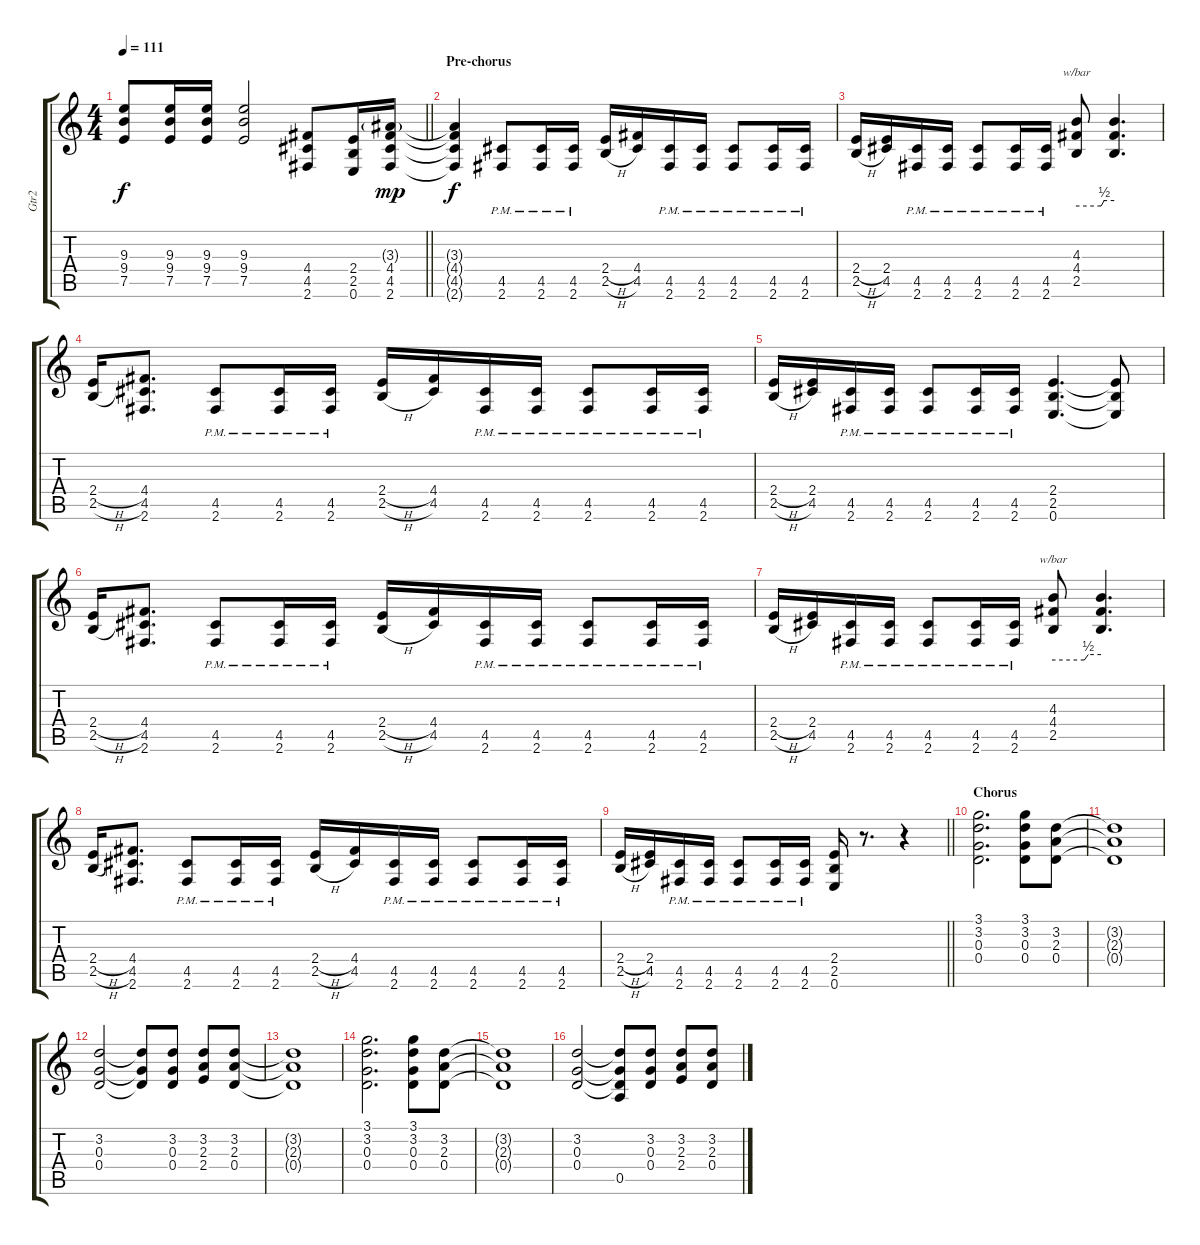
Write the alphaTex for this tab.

\track ("Gtr2" "Gtr2") {instrument distortionguitar}
\staff {score tabs}
\tuning (E4 B3 G3 D3 A2 E2) {hide}
\ts (4 4)
\tempo 111
\clef g2
\barLineRight lightlight
\ks c
(9.3 9.4 7.5).8{dy f} (9.3 9.4 7.5).16 (9.3 9.4 7.5).16 (9.3 9.4 7.5).2 (4.4 4.5 2.6).8 (2.4 2.5 0.6).16 (3.3{g} 4.4 4.5 2.6).16{dy mp} |
\section ("" "Pre-chorus")
(3.3{t} 4.4{t} 4.5{t} 2.6{t}).4{dy f} (4.5{pm} 2.6{pm}).8 (4.5{pm} 2.6{pm}).16 (4.5{pm} 2.6{pm}).16 (2.4{h} 2.5{h}).16 (4.4 4.5).16 (4.5{pm} 2.6{pm}).16 (4.5{pm} 2.6{pm}).16 (4.5{pm} 2.6{pm}).8 (4.5{pm} 2.6{pm}).16 (4.5{pm} 2.6{pm}).16 |
(2.4{h} 2.5{h}).16 (2.4 4.5).16 (4.5{pm} 2.6{pm}).16 (4.5{pm} 2.6{pm}).16 (4.5{pm} 2.6{pm}).8 (4.5{pm} 2.6{pm}).16 (4.5{pm} 2.6{pm}).16 (4.3 4.4 2.5).8{tbe (custom default 0 0 39 0 44 2 60 2)} (4.3{t} 4.4{t} 2.5{t}).4{d} |
(2.4{h} 2.5{h}).16 (4.4 4.5 2.6).8{d} (4.5{pm} 2.6{pm}).8 (4.5{pm} 2.6{pm}).16 (4.5{pm} 2.6{pm}).16 (2.4{h} 2.5{h}).16 (4.4 4.5).16 (4.5{pm} 2.6{pm}).16 (4.5{pm} 2.6{pm}).16 (4.5{pm} 2.6{pm}).8 (4.5{pm} 2.6{pm}).16 (4.5{pm} 2.6{pm}).16 |
(2.4{h} 2.5{h}).16 (2.4 4.5).16 (4.5{pm} 2.6{pm}).16 (4.5{pm} 2.6{pm}).16 (4.5{pm} 2.6{pm}).8 (4.5{pm} 2.6{pm}).16 (4.5{pm} 2.6{pm}).16 (2.4 2.5 0.6).4{d} (2.4{t} 2.5{t} 0.6{t}).8 |
(2.4{h} 2.5{h}).16 (4.4 4.5 2.6).8{d} (4.5{pm} 2.6{pm}).8 (4.5{pm} 2.6{pm}).16 (4.5{pm} 2.6{pm}).16 (2.4{h} 2.5{h}).16 (4.4 4.5).16 (4.5{pm} 2.6{pm}).16 (4.5{pm} 2.6{pm}).16 (4.5{pm} 2.6{pm}).8 (4.5{pm} 2.6{pm}).16 (4.5{pm} 2.6{pm}).16 |
(2.4{h} 2.5{h}).16 (2.4 4.5).16 (4.5{pm} 2.6{pm}).16 (4.5{pm} 2.6{pm}).16 (4.5{pm} 2.6{pm}).8 (4.5{pm} 2.6{pm}).16 (4.5{pm} 2.6{pm}).16 (4.3 4.4 2.5).8{tbe (custom default 0 0 39 0 44 2 60 2)} (4.3{t} 4.4{t} 2.5{t}).4{d} |
(2.4{h} 2.5{h}).16 (4.4 4.5 2.6).8{d} (4.5{pm} 2.6{pm}).8 (4.5{pm} 2.6{pm}).16 (4.5{pm} 2.6{pm}).16 (2.4{h} 2.5{h}).16 (4.4 4.5).16 (4.5{pm} 2.6{pm}).16 (4.5{pm} 2.6{pm}).16 (4.5{pm} 2.6{pm}).8 (4.5{pm} 2.6{pm}).16 (4.5{pm} 2.6{pm}).16 |
\barLineRight lightlight
(2.4{h} 2.5{h}).16 (2.4 4.5).16 (4.5{pm} 2.6{pm}).16 (4.5{pm} 2.6{pm}).16 (4.5{pm} 2.6{pm}).8 (4.5{pm} 2.6{pm}).16 (4.5{pm} 2.6{pm}).16 (2.4 2.5 0.6).16 r.8{d} r.4 |
\section ("" "Chorus")
(3.1 3.2 0.3 0.4).2{d} (3.1 3.2 0.3 0.4).8 (3.2 2.3 0.4).8 |
(3.2{t} 2.3{t} 0.4{t}).1 |
(3.2 0.3 0.4).2 (3.2{t} 0.3{t} 0.4{t}).8 (3.2 0.3 0.4).8 (3.2 2.3 2.4).8 (3.2 2.3 0.4).8 |
(3.2{t} 2.3{t} 0.4{t}).1 |
(3.1 3.2 0.3 0.4).2{d} (3.1 3.2 0.3 0.4).8 (3.2 2.3 0.4).8 |
(3.2{t} 2.3{t} 0.4{t}).1 |
(3.2 0.3 0.4).2 (3.2{t} 0.3{t} 0.4{t} 0.5).8 (3.2 0.3 0.4).8 (3.2 2.3 2.4).8 (3.2 2.3 0.4).8
